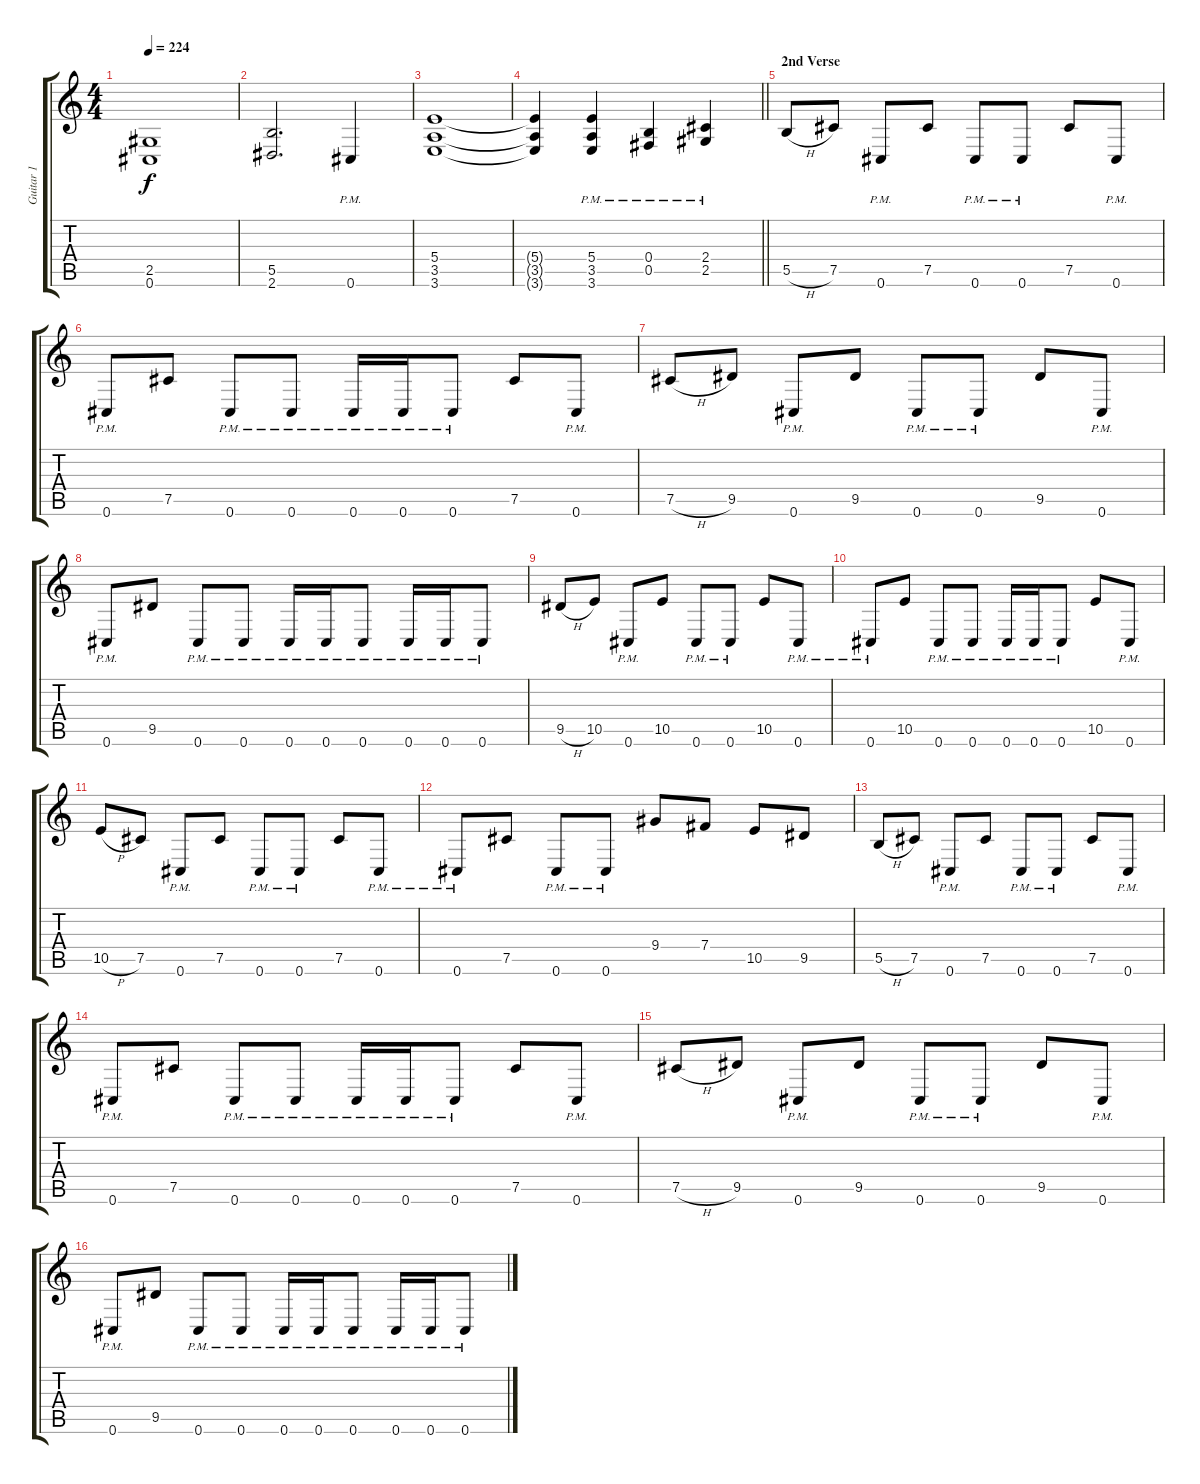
\track ("Guitar 1" "Guitar 1") {instrument distortionguitar}
\staff {score tabs}
\tuning (Db4 Ab3 E3 B2 Gb2 Db2) {hide}
\ts (4 4)
\tempo 224
\clef g2
\ks c
(2.5 0.6).1{dy f} |
(5.5 2.6).2{d} 0.6{pm}.4 |
(5.4 3.5 3.6).1 |
\barLineRight lightlight
(5.4{t} 3.5{t} 3.6{t}).4 (5.4{pm} 3.5{pm} 3.6{pm}).4 (0.4{pm} 0.5{pm}).4 (2.4{pm} 2.5{pm}).4 |
\section ("" "2nd Verse")
5.5{h}.8 7.5.8 0.6{pm}.8 7.5.8 0.6{pm}.8 0.6{pm}.8 7.5.8 0.6{pm}.8 |
0.6{pm}.8 7.5.8 0.6{pm}.8 0.6{pm}.8 0.6{pm}.16 0.6{pm}.16 0.6{pm}.8 7.5.8 0.6{pm}.8 |
7.5{h}.8 9.5.8 0.6{pm}.8 9.5.8 0.6{pm}.8 0.6{pm}.8 9.5.8 0.6{pm}.8 |
0.6{pm}.8 9.5.8 0.6{pm}.8 0.6{pm}.8 0.6{pm}.16 0.6{pm}.16 0.6{pm}.8 0.6{pm}.16 0.6{pm}.16 0.6{pm}.8 |
9.5{h}.8 10.5.8 0.6{pm}.8 10.5.8 0.6{pm}.8 0.6{pm}.8 10.5.8 0.6{pm}.8 |
0.6{pm}.8 10.5.8 0.6{pm}.8 0.6{pm}.8 0.6{pm}.16 0.6{pm}.16 0.6{pm}.8 10.5.8 0.6{pm}.8 |
10.5{h}.8 7.5.8 0.6{pm}.8 7.5.8 0.6{pm}.8 0.6{pm}.8 7.5.8 0.6{pm}.8 |
0.6{pm}.8 7.5.8 0.6{pm}.8 0.6{pm}.8 9.4.8 7.4.8 10.5.8 9.5.8 |
5.5{h}.8 7.5.8 0.6{pm}.8 7.5.8 0.6{pm}.8 0.6{pm}.8 7.5.8 0.6{pm}.8 |
0.6{pm}.8 7.5.8 0.6{pm}.8 0.6{pm}.8 0.6{pm}.16 0.6{pm}.16 0.6{pm}.8 7.5.8 0.6{pm}.8 |
7.5{h}.8 9.5.8 0.6{pm}.8 9.5.8 0.6{pm}.8 0.6{pm}.8 9.5.8 0.6{pm}.8 |
0.6{pm}.8 9.5.8 0.6{pm}.8 0.6{pm}.8 0.6{pm}.16 0.6{pm}.16 0.6{pm}.8 0.6{pm}.16 0.6{pm}.16 0.6{pm}.8
